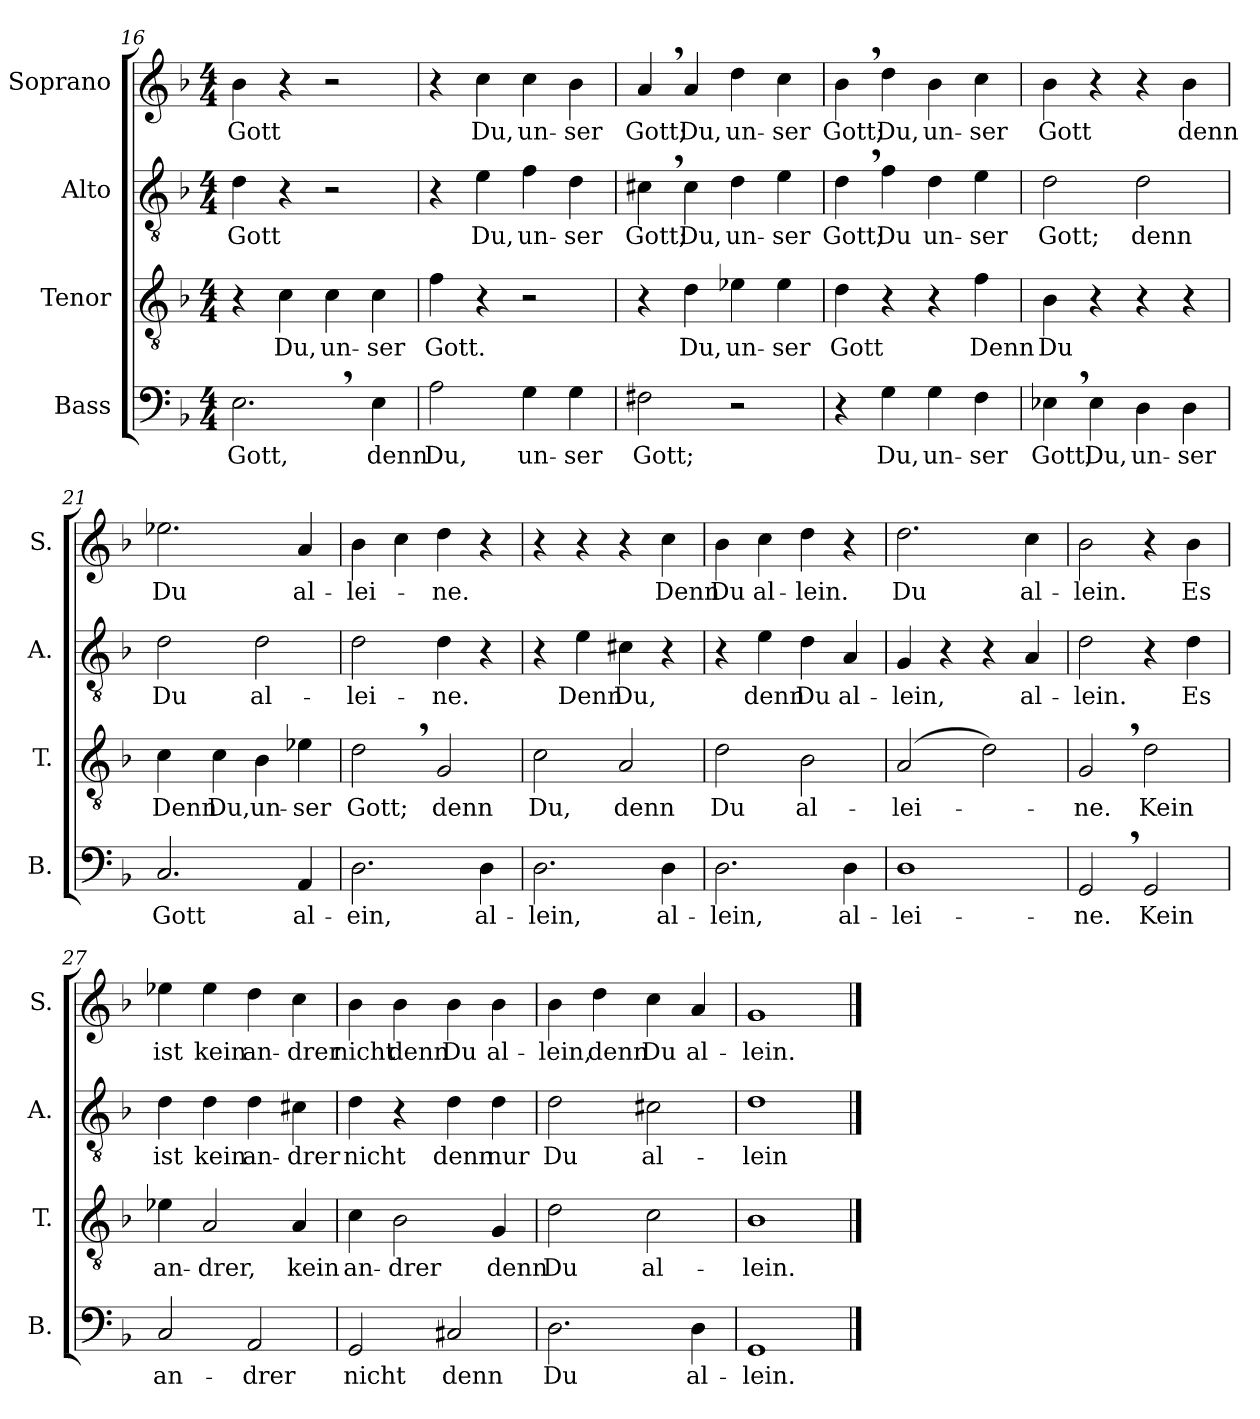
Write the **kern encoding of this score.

**kern	**text	**kern	**text	**kern	**text	**kern	**text
*part4	*part4	*part3	*part3	*part2	*part2	*part1	*part1
*staff4	*staff4	*staff3	*staff3	*staff2	*staff2	*staff1	*staff1
*I"Bass	*	*I"Tenor	*	*I"Alto	*	*I"Soprano	*
*I'B.	*	*I'T.	*	*I'A.	*	*I'S.	*
*clefF4	*	*clefGv2	*	*clefGv2	*	*clefG2	*
*	*	*	*	*ITrd-3c-5	*	*	*
*k[b-]	*	*k[b-]	*	*k[b-e-]	*	*k[b-]	*
*M4/4	*	*M4/4	*	*M4/4	*	*M4/4	*
=16	=16	=16	=16	=16	=16	=16	=16
!	!LO:LY:b	!	!	!	!LO:LY:b	!	!LO:LY:b
2.E,\	Gott,	4r	.	4g\	Gott	4b-\	Gott
!	!	!	!LO:LY:b	!	!	!	!
.	.	4c\	Du,	4r	.	4r	.
!	!	!	!LO:LY:b	!	!	!	!
.	.	4c\	un-	2r	.	2r	.
!	!LO:LY:b	!	!LO:LY:b	!	!	!	!
4E\	denn	4c\	-ser	.	.	.	.
=17	=17	=17	=17	=17	=17	=17	=17
!	!LO:LY:b	!	!LO:LY:b	!	!	!	!
2A\	Du,	4f\	Gott.	4r	.	4r	.
!	!	!	!	!	!LO:LY:b	!	!LO:LY:b
.	.	4r	.	4a\	Du,	4cc\	Du,
!	!LO:LY:b	!	!	!	!LO:LY:b	!	!LO:LY:b
4G\	un-	2r	.	4b-\	un-	4cc\	un-
!	!LO:LY:b	!	!	!	!LO:LY:b	!	!LO:LY:b
4G\	-ser	.	.	4g\	-ser	4b-\	-ser
!!LO:PB:g=z
=18	=18	=18	=18	=18	=18	=18	=18
!	!LO:LY:b	!	!	!	!LO:LY:b	!	!LO:LY:b
2F#X\	Gott;	4r	.	4f#X,\	Gott;	4a,/	Gott;
!	!	!	!LO:LY:b	!	!LO:LY:b	!	!LO:LY:b
.	.	4d\	Du,	4f#\	Du,	4a/	Du,
!	!	!	!LO:LY:b	!	!LO:LY:b	!	!LO:LY:b
2r	.	4e-X\	un-	4g\	un-	4dd\	un-
!	!	!	!LO:LY:b	!	!LO:LY:b	!	!LO:LY:b
.	.	4e-\	-ser	4a\	-ser	4cc\	-ser
=19	=19	=19	=19	=19	=19	=19	=19
!	!	!	!LO:LY:b	!	!LO:LY:b	!	!LO:LY:b
4r	.	4d\	Gott	4g,\	Gott;	4b-,\	Gott;
!	!LO:LY:b	!	!	!	!LO:LY:b	!	!LO:LY:b
4G\	Du,	4r	.	4b-\	Du	4dd\	Du,
!	!LO:LY:b	!	!	!	!LO:LY:b	!	!LO:LY:b
4G\	un-	4r	.	4g\	un-	4b-\	un-
!	!LO:LY:b	!	!LO:LY:b	!	!LO:LY:b	!	!LO:LY:b
4F\	-ser	4f\	Denn	4a\	-ser	4cc\	-ser
=20	=20	=20	=20	=20	=20	=20	=20
!	!LO:LY:b	!	!LO:LY:b	!	!LO:LY:b	!	!LO:LY:b
4E-X,\	Gott,	4B-\	Du	2g\	Gott;	4b-\	Gott
!	!LO:LY:b	!	!	!	!	!	!
4E-\	Du,	4r	.	.	.	4r	.
!	!LO:LY:b	!	!	!	!LO:LY:b	!	!
4D\	un-	4r	.	2g\	denn	4r	.
!	!LO:LY:b	!	!	!	!	!	!LO:LY:b
4D\	-ser	4r	.	.	.	4b-\	denn
=21	=21	=21	=21	=21	=21	=21	=21
!	!LO:LY:b	!	!LO:LY:b	!	!LO:LY:b	!	!LO:LY:b
2.C/	Gott	4c\	Denn	2g\	Du	2.ee-X\	Du
!	!	!	!LO:LY:b	!	!	!	!
.	.	4c\	Du,	.	.	.	.
!	!	!	!LO:LY:b	!	!LO:LY:b	!	!
.	.	4B-\	un-	2g\	al-	.	.
!	!LO:LY:b	!	!LO:LY:b	!	!	!	!LO:LY:b
4AA/	al-	4e-X\	-ser	.	.	4a/	al-
=22	=22	=22	=22	=22	=22	=22	=22
!	!LO:LY:b	!	!LO:LY:b	!	!LO:LY:b	!	!LO:LY:b
2.D\	-ein,	2d,\	Gott;	2g\	-lei-	4b-\	-lei-
.	.	.	.	.	.	4cc\	.
!	!	!	!LO:LY:b	!	!LO:LY:b	!	!LO:LY:b
.	.	2G/	denn	4g\	-ne.	4dd\	-ne.
!	!LO:LY:b	!	!	!	!	!	!
4D\	al-	.	.	4r	.	4r	.
!!LO:LB:g=z
=23	=23	=23	=23	=23	=23	=23	=23
!	!LO:LY:b	!	!LO:LY:b	!	!	!	!
2.D\	-lein,	2c\	Du,	4r	.	4r	.
!	!	!	!	!	!LO:LY:b	!	!
.	.	.	.	4a\	Denn	4r	.
!	!	!	!LO:LY:b	!	!LO:LY:b	!	!
.	.	2A/	denn	4f#X\	Du,	4r	.
!	!LO:LY:b	!	!	!	!	!	!LO:LY:b
4D\	al-	.	.	4r	.	4cc\	Denn
=24	=24	=24	=24	=24	=24	=24	=24
!	!LO:LY:b	!	!LO:LY:b	!	!	!	!LO:LY:b
2.D\	-lein,	2d\	Du	4r	.	4b-\	Du
!	!	!	!	!	!LO:LY:b	!	!LO:LY:b
.	.	.	.	4a\	denn	4cc\	al-
!	!	!	!LO:LY:b	!	!LO:LY:b	!	!LO:LY:b
.	.	2B-\	al-	4g\	Du	4dd\	-lein.
!	!LO:LY:b	!	!	!	!LO:LY:b	!	!
4D\	al-	.	.	4d/	al-	4r	.
=25	=25	=25	=25	=25	=25	=25	=25
!	!LO:LY:b	!	!LO:LY:b	!	!LO:LY:b	!	!LO:LY:b
1D	-lei-	(>2A/	-lei-	4c/	-lein,	2.dd\	Du
.	.	.	.	4r	.	.	.
.	.	2d\)	.	4r	.	.	.
!	!	!	!	!	!LO:LY:b	!	!LO:LY:b
.	.	.	.	4d/	al-	4cc\	al-
=26	=26	=26	=26	=26	=26	=26	=26
!	!LO:LY:b	!	!LO:LY:b	!	!LO:LY:b	!	!LO:LY:b
2GG,/	-ne.	2G,/	-ne.	2g\	-lein.	2b-\	-lein.
!	!LO:LY:b	!	!LO:LY:b	!	!	!	!
2GG/	Kein	2d\	Kein	4r	.	4r	.
!	!	!	!	!	!LO:LY:b	!	!LO:LY:b
.	.	.	.	4g\	Es	4b-\	Es
=27	=27	=27	=27	=27	=27	=27	=27
!	!LO:LY:b	!	!LO:LY:b	!	!LO:LY:b	!	!LO:LY:b
2C/	an-	4e-X\	an-	4g\	ist	4ee-X\	ist
!	!	!	!LO:LY:b	!	!LO:LY:b	!	!LO:LY:b
.	.	2A/	-drer,	4g\	kein	4ee-\	kein
!	!LO:LY:b	!	!	!	!LO:LY:b	!	!LO:LY:b
2AA/	-drer	.	.	4g\	an-	4dd\	an-
!	!	!	!LO:LY:b	!	!LO:LY:b	!	!LO:LY:b
.	.	4A/	kein	4f#X\	-drer	4cc\	-drer
=28	=28	=28	=28	=28	=28	=28	=28
!	!LO:LY:b	!	!LO:LY:b	!	!LO:LY:b	!	!LO:LY:b
2GG/	nicht	4c\	an-	4g\	nicht	4b-\	nicht
!	!	!	!LO:LY:b	!	!	!	!LO:LY:b
.	.	2B-\	-drer	4r	.	4b-\	denn
!	!LO:LY:b	!	!	!	!LO:LY:b	!	!LO:LY:b
2C#X/	denn	.	.	4g\	denn	4b-\	Du
!	!	!	!LO:LY:b	!	!LO:LY:b	!	!LO:LY:b
.	.	4G/	denn	4g\	nur	4b-\	al-
!!LO:LB:g=z
=29	=29	=29	=29	=29	=29	=29	=29
!	!LO:LY:b	!	!LO:LY:b	!	!LO:LY:b	!	!LO:LY:b
2.D\	Du	2d\	Du	2g\	Du	4b-\	-lein,
!	!	!	!	!	!	!	!LO:LY:b
.	.	.	.	.	.	4dd\	denn
!	!	!	!LO:LY:b	!	!LO:LY:b	!	!LO:LY:b
.	.	2c\	al-	2f#X\	al-	4cc\	Du
!	!LO:LY:b	!	!	!	!	!	!LO:LY:b
4D\	al-	.	.	.	.	4a/	al-
=30	=30	=30	=30	=30	=30	=30	=30
!	!LO:LY:b	!	!LO:LY:b	!	!LO:LY:b	!	!LO:LY:b
1GG	-lein.	1B-	-lein.	1g	-lein	1g	-lein.
==	==	==	==	==	==	==	==
*-	*-	*-	*-	*-	*-	*-	*-
